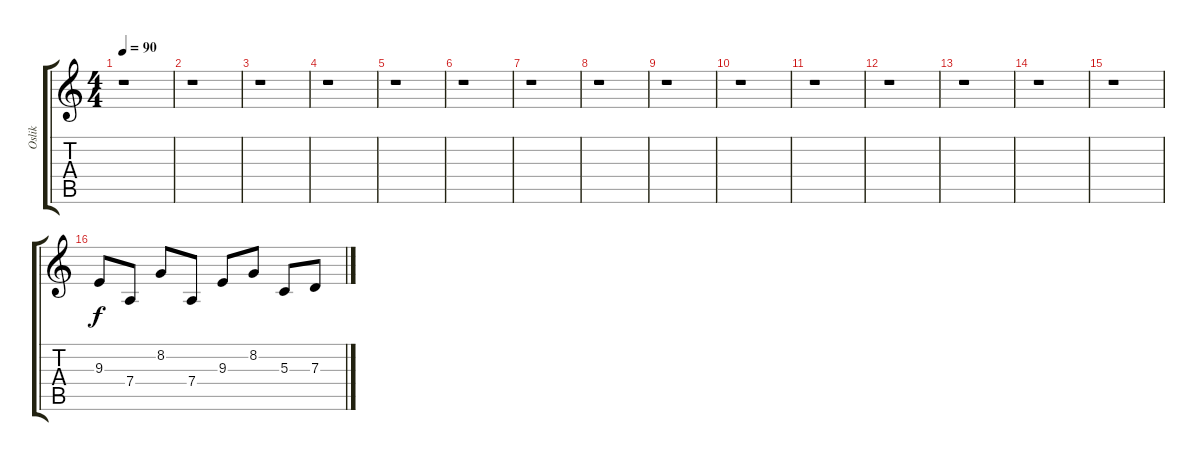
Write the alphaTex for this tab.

\track ("Oslik" "Oslik") {instrument lead2sawtooth}
\staff {score tabs}
\tuning (E4 B3 G3 D3 A2 E2) {hide}
\ts (4 4)
\tempo 90
\clef g2
\ks c
r.1{dy f} |
r.1 |
r.1 |
r.1 |
r.1 |
r.1 |
r.1 |
r.1 |
r.1 |
r.1 |
r.1 |
r.1 |
r.1 |
r.1 |
r.1 |
9.3.8 7.4.8 8.2.8 7.4.8 9.3.8 8.2.8 5.3.8 7.3.8
